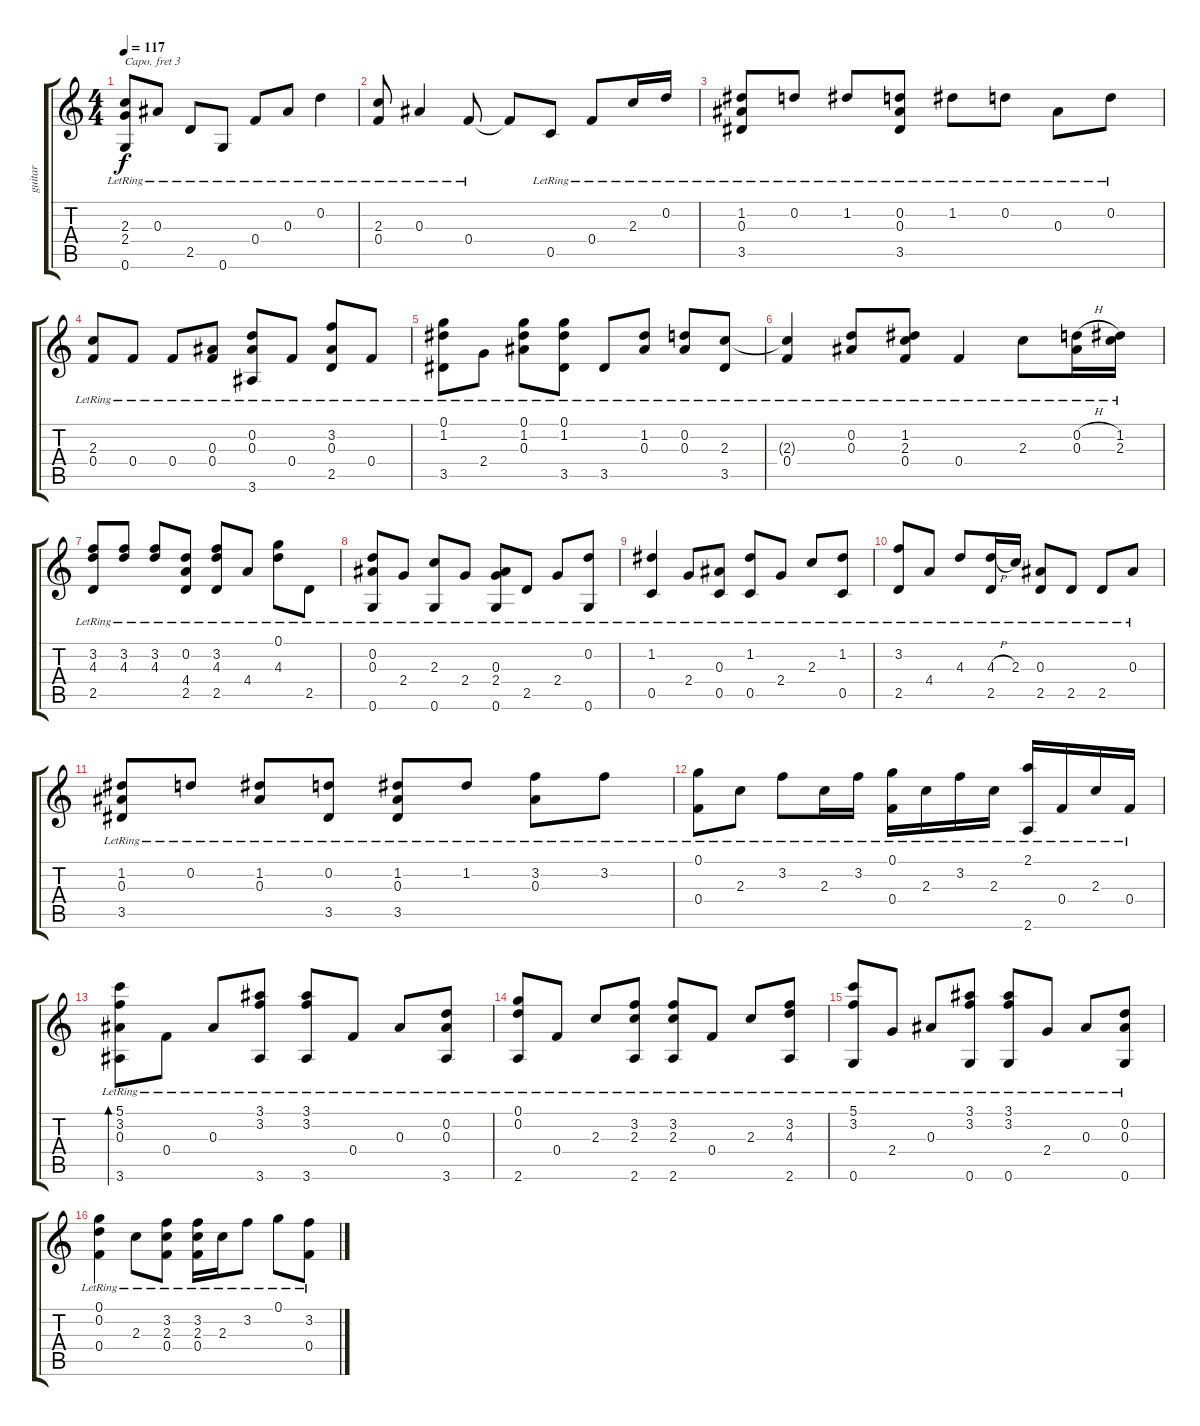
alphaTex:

\track ("guitar" "guitar") {instrument acousticguitarnylon}
\staff {score tabs}
\capo 3
\tuning (E4 B3 G3 D3 A2 E2) {hide}
\ts (4 4)
\tempo 117
\clef g2
\ks c
(2.3{lr} 2.4{lr} 0.6{lr}).8{dy f} 0.3{lr}.8 2.5{lr}.8 0.6{lr}.8 0.4{lr}.8 0.3{lr}.8 0.2{lr}.4 |
(2.3{lr} 0.4{lr}).8 0.3{lr}.4 0.4{lr}.8 0.4{t}.8 0.5{lr}.8 0.4{lr}.8 2.3{lr}.16 0.2{lr}.16 |
(1.2{lr} 0.3{lr} 3.5{lr}).8 0.2{lr}.8 1.2{lr}.8 (0.2{lr} 0.3{lr} 3.5{lr}).8 1.2{lr}.8 0.2{lr}.8 0.3{lr}.8 0.2{lr}.8 |
(2.3{lr} 0.4{lr}).8 0.4{lr}.8 0.4{lr}.8 (0.3{lr} 0.4{lr}).8 (0.2{lr} 0.3{lr} 3.6{lr}).8 0.4{lr}.8 (3.2{lr} 0.3{lr} 2.5{lr}).8 0.4{lr}.8 |
(0.1{lr} 1.2{lr} 3.5{lr}).8 2.4{lr}.8 (0.1{lr} 1.2{lr} 0.3{lr}).8 (0.1{lr} 1.2{lr} 3.5{lr}).8 3.5{lr}.8 (1.2{lr} 0.3{lr}).8 (0.2{lr} 0.3{lr}).8 (2.3{lr} 3.5{lr}).8 |
(2.3{t} 0.4{lr}).4 (0.2{lr} 0.3{lr}).8 (1.2{lr} 2.3{lr} 0.4{lr}).8 0.4{lr}.4 2.3{lr}.8 (0.2{h lr} 0.3{lr}).16 (1.2{lr} 2.3{lr}).16 |
(3.2{lr} 4.3{lr} 2.5{lr}).8 (3.2{lr} 4.3{lr}).8 (3.2{lr} 4.3{lr}).8 (0.2{lr} 4.4{lr} 2.5{lr}).8 (3.2{lr} 4.3{lr} 2.5{lr}).8 4.4{lr}.8 (0.1{lr} 4.3{lr}).8 2.5{lr}.8 |
(0.2{lr} 0.3{lr} 0.6{lr}).8 2.4{lr}.8 (2.3{lr} 0.6{lr}).8 2.4{lr}.8 (0.3{lr} 2.4{lr} 0.6{lr}).8 2.5{lr}.8 2.4{lr}.8 (0.2{lr} 0.6{lr}).8 |
(1.2{lr} 0.5{lr}).4 2.4{lr}.8 (0.3{lr} 0.5{lr}).8 (1.2{lr} 0.5{lr}).8 2.4{lr}.8 2.3{lr}.8 (1.2{lr} 0.5{lr}).8 |
(3.2{lr} 2.5{lr}).8 4.4{lr}.8 4.3{lr}.8 (4.3{h lr} 2.5{lr}).16 2.3{lr}.16 (0.3{lr} 2.5{lr}).8 2.5{lr}.8 2.5{lr}.8 0.3{lr}.8 |
(1.2{lr} 0.3{lr} 3.5{lr}).8 0.2{lr}.8 (1.2{lr} 0.3{lr}).8 (0.2{lr} 3.5{lr}).8 (1.2{lr} 0.3{lr} 3.5{lr}).8 1.2{lr}.8 (3.2{lr} 0.3{lr}).8 3.2{lr}.8 |
(0.1{lr} 0.4{lr}).8 2.3{lr}.8 3.2{lr}.8 2.3{lr}.16 3.2{lr}.16 (0.1{lr} 0.4{lr}).16 2.3{lr}.16 3.2{lr}.16 2.3{lr}.16 (2.1{lr} 2.6{lr}).16 0.4{lr}.16 2.3{lr}.16 0.4{lr}.16 |
(5.1{lr} 3.2{lr} 0.3{lr} 3.6{lr}).8{bd 120} 0.4{lr}.8 0.3{lr}.8 (3.1{lr} 3.2{lr} 3.6{lr}).8 (3.1{lr} 3.2{lr} 3.6{lr}).8 0.4{lr}.8 0.3{lr}.8 (0.2{lr} 0.3{lr} 3.6{lr}).8 |
(0.1{lr} 0.2{lr} 2.6{lr}).8 0.4{lr}.8 2.3{lr}.8 (3.2{lr} 2.3{lr} 2.6{lr}).8 (3.2{lr} 2.3{lr} 2.6{lr}).8 0.4{lr}.8 2.3{lr}.8 (3.2{lr} 4.3{lr} 2.6{lr}).8 |
(5.1{lr} 3.2{lr} 0.6{lr}).8 2.4{lr}.8 0.3{lr}.8 (3.1{lr} 3.2{lr} 0.6{lr}).8 (3.1{lr} 3.2{lr} 0.6{lr}).8 2.4{lr}.8 0.3{lr}.8 (0.2{lr} 0.3{lr} 0.6{lr}).8 |
(0.1{lr} 0.2{lr} 0.4{lr}).4 2.3{lr}.8 (3.2{lr} 2.3{lr} 0.4{lr}).8 (3.2{lr} 2.3{lr} 0.4{lr}).16 2.3{lr}.16 3.2{lr}.8 0.1{lr}.8 (3.2{lr} 0.4{lr}).8
